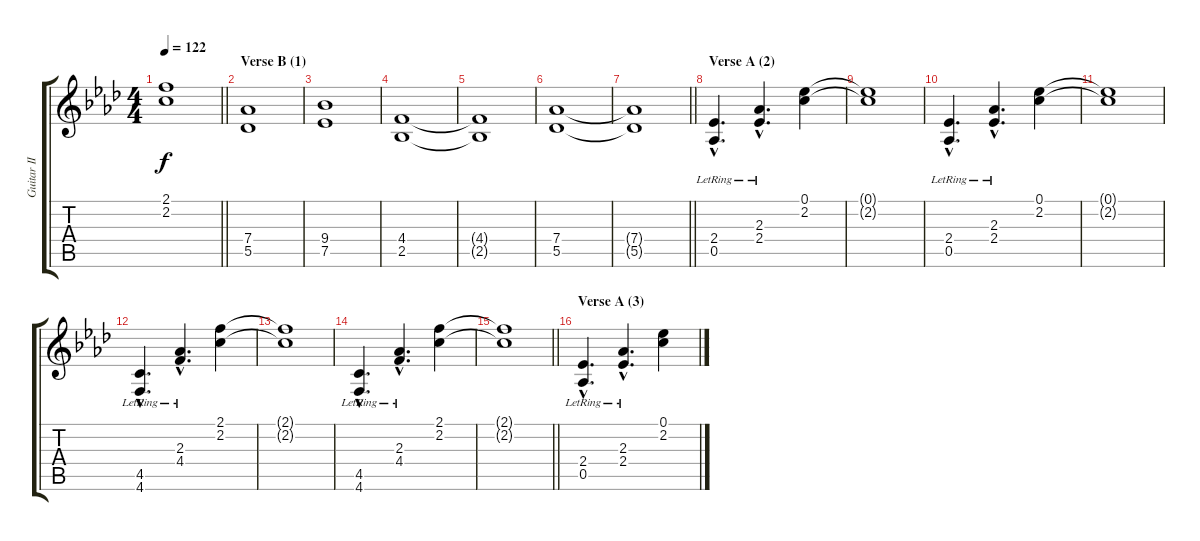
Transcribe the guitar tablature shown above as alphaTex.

\track ("Guitar II" "Guitar II") {instrument distortionguitar}
\staff {score tabs}
\tuning (Eb4 Bb3 Gb3 Db3 Ab2 Db2) {hide}
\ts (4 4)
\tempo 122
\clef g2
\barLineRight lightlight
\ks ab
(2.1{t} 2.2{t}).1{dy f} |
\section ("" "Verse B (1)")
(7.4 5.5).1 |
(9.4 7.5).1 |
(4.4 2.5).1 |
(4.4{t} 2.5{t}).1 |
(7.4 5.5).1 |
\barLineRight lightlight
(7.4{t} 5.5{t}).1 |
\section ("" "Verse A (2)")
(2.4{hac} 0.5{hac lr}).4{d} (2.3{hac lr} 2.4{hac lr}).4{d} (0.1 2.2).4 |
(0.1{t} 2.2{t}).1 |
(2.4{hac} 0.5{hac lr}).4{d} (2.3{hac lr} 2.4{hac lr}).4{d} (0.1 2.2).4 |
(0.1{t} 2.2{t}).1 |
(4.5{hac lr} 4.6{hac lr}).4{d} (2.3{hac lr} 4.4{hac lr}).4{d} (2.1 2.2).4 |
(2.1{t} 2.2{t}).1 |
(4.5{hac lr} 4.6{hac lr}).4{d} (2.3{hac lr} 4.4{hac lr}).4{d} (2.1 2.2).4 |
\barLineRight lightlight
(2.1{t} 2.2{t}).1 |
\section ("" "Verse A (3)")
(2.4{hac} 0.5{hac lr}).4{d} (2.3{hac lr} 2.4{hac lr}).4{d} (0.1 2.2).4
